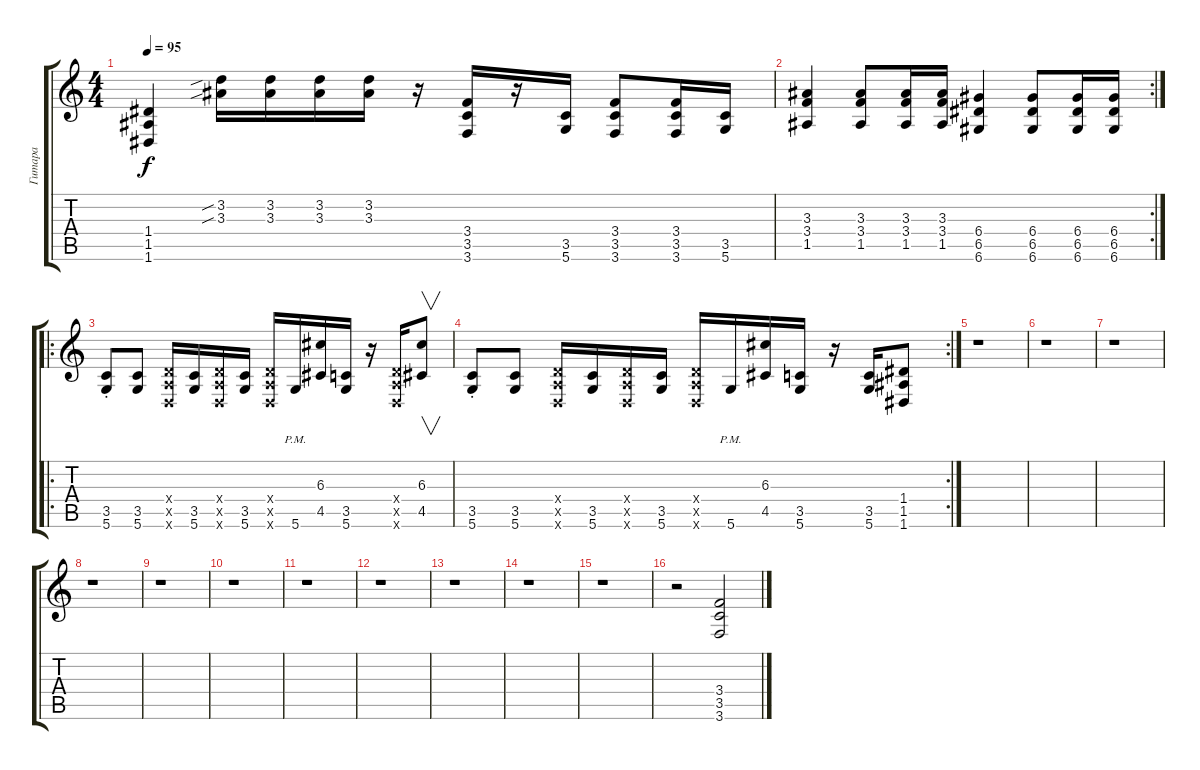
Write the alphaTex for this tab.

\track ("Гитара" "Гитара") {instrument distortionguitar}
\staff {score tabs}
\tuning (E4 B3 G3 D3 A2 D2) {hide}
\ts (4 4)
\tempo 95
\clef g2
\ks c
(1.4 1.5 1.6).4{dy f} (3.2{sib} 3.3{sib}).16 (3.2 3.3).16 (3.2 3.3).16 (3.2 3.3).16 r.16 (3.4 3.5 3.6).16 r.16 (3.5 5.6).16 (3.4 3.5 3.6).8 (3.4 3.5 3.6).16 (3.5 5.6).16 |
\rc 2
(3.3 3.4 1.5).4 (3.3 3.4 1.5).8 (3.3 3.4 1.5).16 (3.3 3.4 1.5).16 (6.4 6.5 6.6).4 (6.4 6.5 6.6).8 (6.4 6.5 6.6).16 (6.4 6.5 6.6).16 |
\ro
(3.5{st} 5.6{st}).8 (3.5 5.6).8 (0.4{x} 0.5{x} 0.6{x}).16 (3.5 5.6).16 (0.4{x} 0.5{x} 0.6{x}).16 (3.5 5.6).16 (0.4{x} 0.5{x} 0.6{x}).16 5.6{pm}.16 (6.3 4.5).16 (3.5 5.6).16 r.16 (0.4{x} 0.5{x} 0.6{x}).16 (6.3 4.5).8{v} |
\rc 2
(3.5{st} 5.6{st}).8 (3.5 5.6).8 (0.4{x} 0.5{x} 0.6{x}).16 (3.5 5.6).16 (0.4{x} 0.5{x} 0.6{x}).16 (3.5 5.6).16 (0.4{x} 0.5{x} 0.6{x}).16 5.6{pm}.16 (6.3 4.5).16 (3.5 5.6).16 r.16 (3.5 5.6).16 (1.4 1.5 1.6).8 |
r.1 |
r.1 |
r.1 |
r.1 |
r.1 |
r.1 |
r.1 |
r.1 |
r.1 |
r.1 |
r.1 |
r.2 (3.4 3.5 3.6).2
